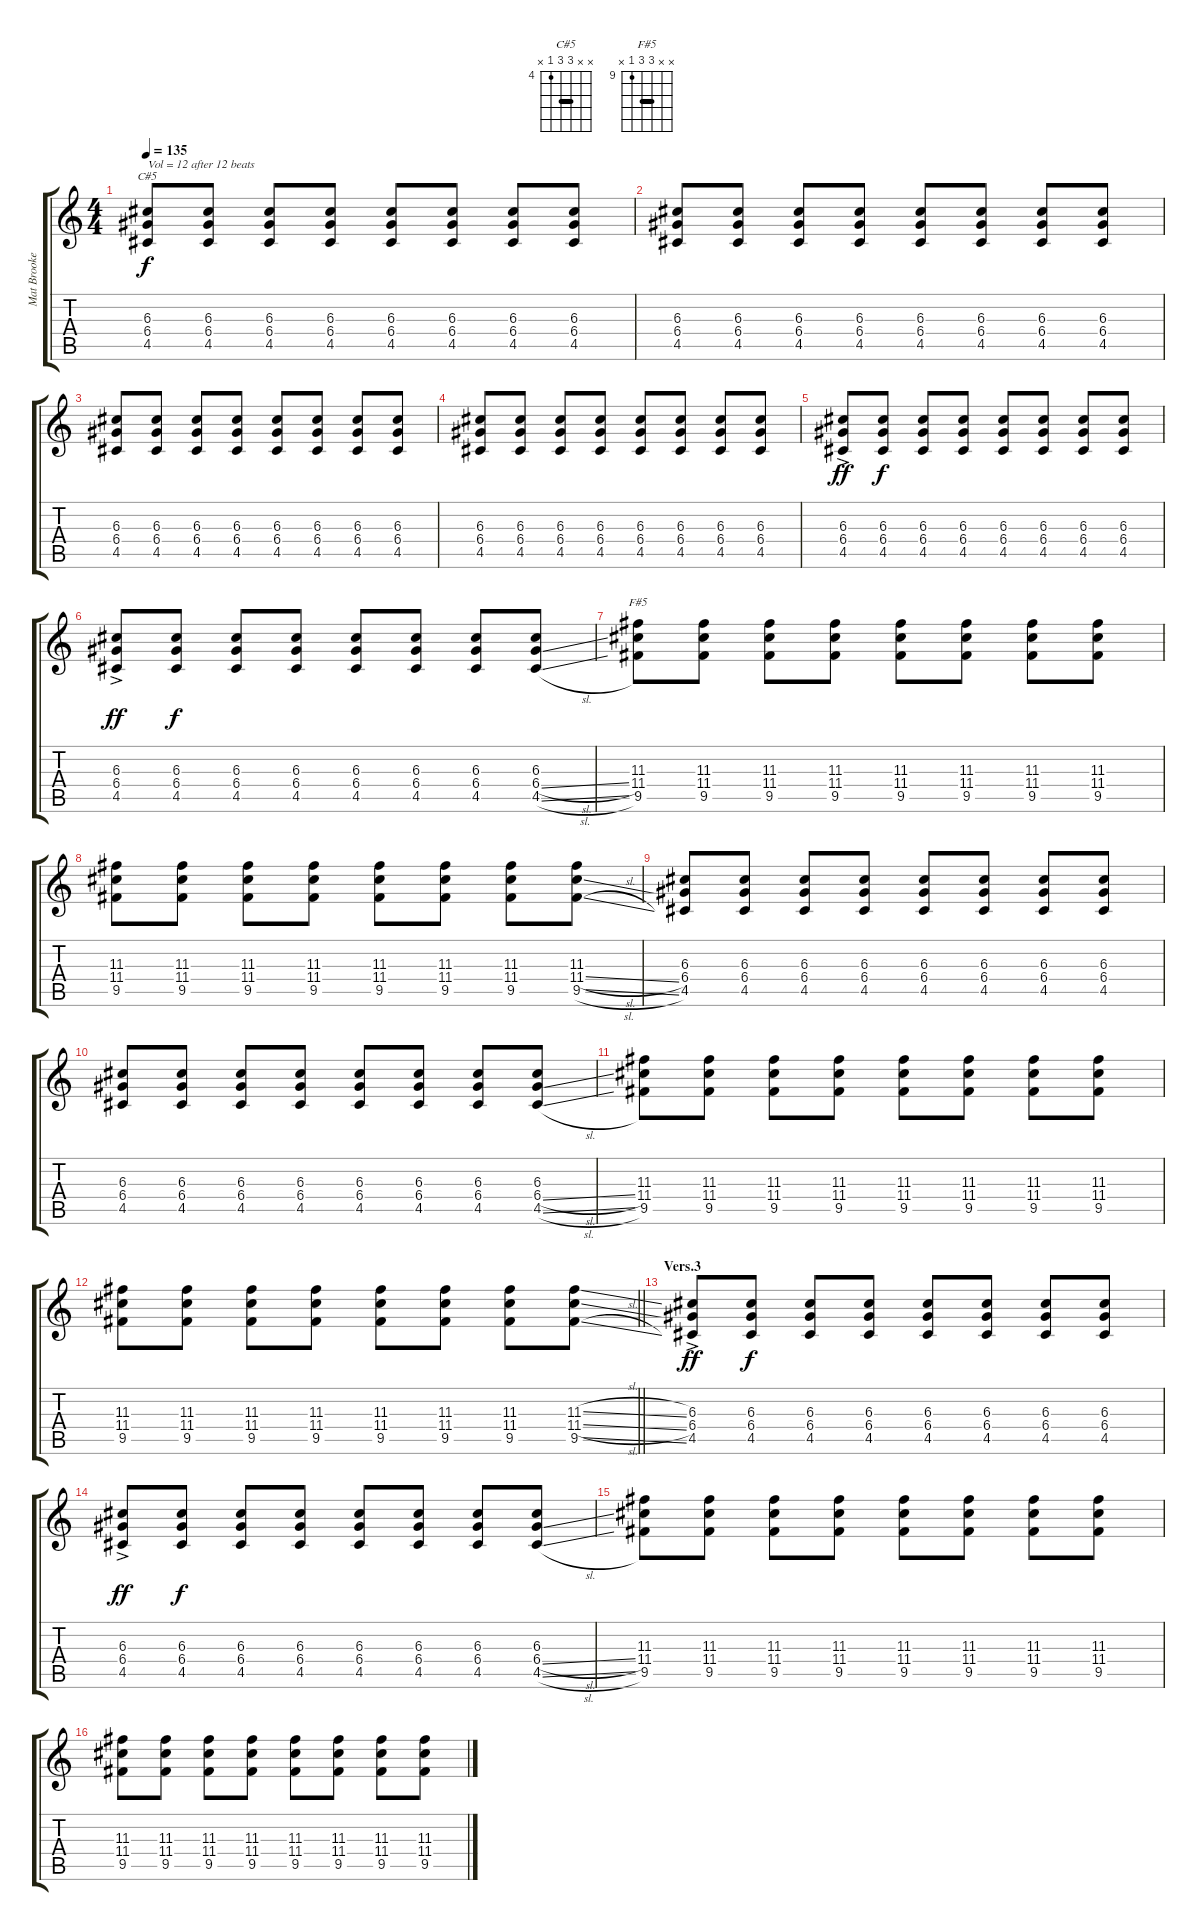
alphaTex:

\track ("Mat Brooke (Guitar)" "Mat Brooke") {instrument overdrivenguitar}
\staff {score tabs}
\tuning (E4 B3 G3 D3 A2 E2) {hide}
\chord ("C#5" x x 6 6 4 x) {firstfret 4 barre 6}
\chord ("F#5" x x 11 11 9 x) {firstfret 9 barre 11}
\ts (4 4)
\tempo 135
\clef g2
\ks c
(6.3 6.4 4.5).8{ch "C#5" txt "Vol = 12 after 12 beats" dy f volume 12} (6.3 6.4 4.5).8 (6.3 6.4 4.5).8 (6.3 6.4 4.5).8 (6.3 6.4 4.5).8 (6.3 6.4 4.5).8 (6.3 6.4 4.5).8 (6.3 6.4 4.5).8 |
(6.3 6.4 4.5).8 (6.3 6.4 4.5).8 (6.3 6.4 4.5).8 (6.3 6.4 4.5).8 (6.3 6.4 4.5).8 (6.3 6.4 4.5).8 (6.3 6.4 4.5).8 (6.3 6.4 4.5).8 |
(6.3 6.4 4.5).8 (6.3 6.4 4.5).8 (6.3 6.4 4.5).8 (6.3 6.4 4.5).8 (6.3 6.4 4.5).8 (6.3 6.4 4.5).8 (6.3 6.4 4.5).8 (6.3 6.4 4.5).8 |
(6.3 6.4 4.5).8 (6.3 6.4 4.5).8 (6.3 6.4 4.5).8 (6.3 6.4 4.5).8 (6.3 6.4 4.5).8 (6.3 6.4 4.5).8 (6.3 6.4 4.5).8 (6.3 6.4 4.5).8 |
(6.3{ac} 6.4{ac} 4.5{ac}).8{dy ff} (6.3 6.4 4.5).8{dy f} (6.3 6.4 4.5).8 (6.3 6.4 4.5).8 (6.3 6.4 4.5).8 (6.3 6.4 4.5).8 (6.3 6.4 4.5).8 (6.3 6.4 4.5).8 |
(6.3{ac} 6.4{ac} 4.5{ac}).8{dy ff} (6.3 6.4 4.5).8{dy f} (6.3 6.4 4.5).8 (6.3 6.4 4.5).8 (6.3 6.4 4.5).8 (6.3 6.4 4.5).8 (6.3 6.4 4.5).8 (6.3 6.4{sl} 4.5{sl}).8 |
(11.3 11.4 9.5).8{ch "F#5"} (11.3 11.4 9.5).8 (11.3 11.4 9.5).8 (11.3 11.4 9.5).8 (11.3 11.4 9.5).8 (11.3 11.4 9.5).8 (11.3 11.4 9.5).8 (11.3 11.4 9.5).8 |
(11.3 11.4 9.5).8 (11.3 11.4 9.5).8 (11.3 11.4 9.5).8 (11.3 11.4 9.5).8 (11.3 11.4 9.5).8 (11.3 11.4 9.5).8 (11.3 11.4 9.5).8 (11.3 11.4{sl} 9.5{sl}).8 |
(6.3 6.4 4.5).8 (6.3 6.4 4.5).8 (6.3 6.4 4.5).8 (6.3 6.4 4.5).8 (6.3 6.4 4.5).8 (6.3 6.4 4.5).8 (6.3 6.4 4.5).8 (6.3 6.4 4.5).8 |
(6.3 6.4 4.5).8 (6.3 6.4 4.5).8 (6.3 6.4 4.5).8 (6.3 6.4 4.5).8 (6.3 6.4 4.5).8 (6.3 6.4 4.5).8 (6.3 6.4 4.5).8 (6.3 6.4{sl} 4.5{sl}).8 |
(11.3 11.4 9.5).8 (11.3 11.4 9.5).8 (11.3 11.4 9.5).8 (11.3 11.4 9.5).8 (11.3 11.4 9.5).8 (11.3 11.4 9.5).8 (11.3 11.4 9.5).8 (11.3 11.4 9.5).8 |
\barLineRight lightlight
(11.3 11.4 9.5).8 (11.3 11.4 9.5).8 (11.3 11.4 9.5).8 (11.3 11.4 9.5).8 (11.3 11.4 9.5).8 (11.3 11.4 9.5).8 (11.3 11.4 9.5).8 (11.3{sl} 11.4{sl} 9.5{sl}).8 |
\section ("" "Vers.3")
(6.3{ac} 6.4{ac} 4.5{ac}).8{dy ff} (6.3 6.4 4.5).8{dy f} (6.3 6.4 4.5).8 (6.3 6.4 4.5).8 (6.3 6.4 4.5).8 (6.3 6.4 4.5).8 (6.3 6.4 4.5).8 (6.3 6.4 4.5).8 |
(6.3{ac} 6.4{ac} 4.5{ac}).8{dy ff} (6.3 6.4 4.5).8{dy f} (6.3 6.4 4.5).8 (6.3 6.4 4.5).8 (6.3 6.4 4.5).8 (6.3 6.4 4.5).8 (6.3 6.4 4.5).8 (6.3 6.4{sl} 4.5{sl}).8 |
(11.3 11.4 9.5).8 (11.3 11.4 9.5).8 (11.3 11.4 9.5).8 (11.3 11.4 9.5).8 (11.3 11.4 9.5).8 (11.3 11.4 9.5).8 (11.3 11.4 9.5).8 (11.3 11.4 9.5).8 |
(11.3 11.4 9.5).8 (11.3 11.4 9.5).8 (11.3 11.4 9.5).8 (11.3 11.4 9.5).8 (11.3 11.4 9.5).8 (11.3 11.4 9.5).8 (11.3 11.4 9.5).8 (11.3 11.4{sl} 9.5{sl}).8
